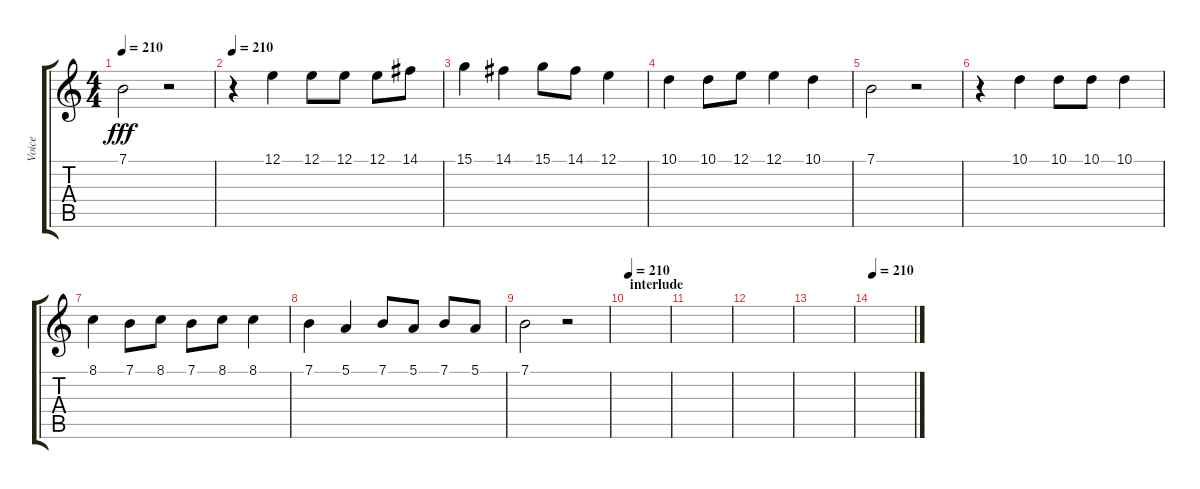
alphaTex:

\track ("Voice" "Voice") {instrument choiraahs}
\staff {score tabs}
\tuning (E4 B3 G3 D3 A2 E2) {hide}
\ts (4 4)
\tempo 210
\clef g2
\ks c
7.1.2{dy fff} r.2 |
\tempo 210
r.4 12.1.4 12.1.8 12.1.8 12.1.8 14.1.8 |
15.1.4 14.1.4 15.1.8 14.1.8 12.1.4 |
10.1.4 10.1.8 12.1.8 12.1.4 10.1.4 |
7.1.2 r.2 |
r.4 10.1.4 10.1.8 10.1.8 10.1.4 |
8.1.4 7.1.8 8.1.8 7.1.8 8.1.8 8.1.4 |
7.1.4 5.1.4 7.1.8 5.1.8 7.1.8 5.1.8 |
7.1.2 r.2 |
\section ("" "interlude")
\tempo 210
|
|
|
|
\tempo 210
